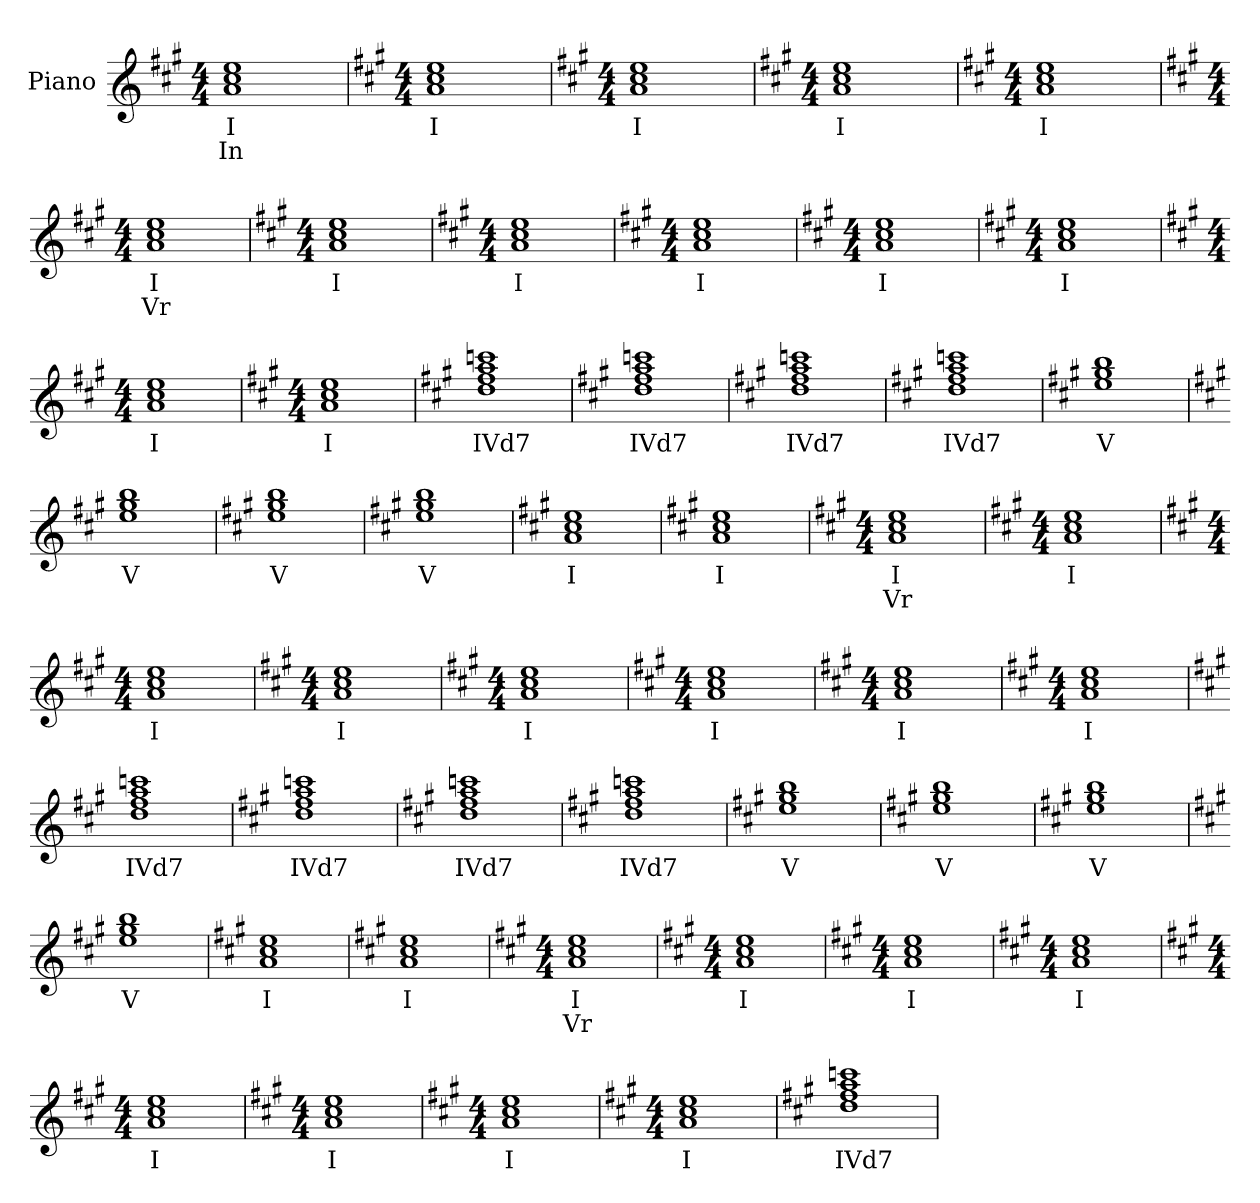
**kern	**text	**text
*part1	*part1	*part1
*staff1	*staff1	*staff1
*I"Piano	*	*
*I'Pno	*	*
*k[f#c#g#]	*	*
*A:	*	*
*M4/4	*	*
=	=	=
1a 1cc# 1ee	I	In
=	=	=
*k[f#c#g#]	*	*
*A:	*	*
*M4/4	*	*
1a 1cc# 1ee	I	.
=	=	=
*k[f#c#g#]	*	*
*A:	*	*
*M4/4	*	*
1a 1cc# 1ee	I	.
=	=	=
*k[f#c#g#]	*	*
*A:	*	*
*M4/4	*	*
1a 1cc# 1ee	I	.
=	=	=
*k[f#c#g#]	*	*
*A:	*	*
*M4/4	*	*
1a 1cc# 1ee	I	.
=	=	=
*k[f#c#g#]	*	*
*A:	*	*
*M4/4	*	*
1a 1cc# 1ee	I	Vr
=	=	=
*k[f#c#g#]	*	*
*A:	*	*
*M4/4	*	*
1a 1cc# 1ee	I	.
=	=	=
*k[f#c#g#]	*	*
*A:	*	*
*M4/4	*	*
1a 1cc# 1ee	I	.
=	=	=
*k[f#c#g#]	*	*
*A:	*	*
*M4/4	*	*
1a 1cc# 1ee	I	.
=	=	=
*k[f#c#g#]	*	*
*A:	*	*
*M4/4	*	*
1a 1cc# 1ee	I	.
=	=	=
*k[f#c#g#]	*	*
*A:	*	*
*M4/4	*	*
1a 1cc# 1ee	I	.
=	=	=
*k[f#c#g#]	*	*
*A:	*	*
*M4/4	*	*
1a 1cc# 1ee	I	.
=	=	=
*k[f#c#g#]	*	*
*A:	*	*
*M4/4	*	*
1a 1cc# 1ee	I	.
=	=	=
*k[f#c#g#]	*	*
*A:	*	*
1dd 1ff# 1aa 1cccn	IVd7	.
=	=	=
*k[f#c#g#]	*	*
*A:	*	*
1dd 1ff# 1aa 1cccn	IVd7	.
=	=	=
*k[f#c#g#]	*	*
*A:	*	*
1dd 1ff# 1aa 1cccn	IVd7	.
=	=	=
*k[f#c#g#]	*	*
*A:	*	*
1dd 1ff# 1aa 1cccn	IVd7	.
=	=	=
*k[f#c#g#]	*	*
*A:	*	*
1ee 1gg# 1bb	V	.
=	=	=
*k[f#c#g#]	*	*
*A:	*	*
1ee 1gg# 1bb	V	.
=	=	=
*k[f#c#g#]	*	*
*A:	*	*
1ee 1gg# 1bb	V	.
=	=	=
*k[f#c#g#]	*	*
*A:	*	*
1ee 1gg# 1bb	V	.
=	=	=
*k[f#c#g#]	*	*
*A:	*	*
1a 1cc# 1ee	I	.
=	=	=
*k[f#c#g#]	*	*
*A:	*	*
1a 1cc# 1ee	I	.
=	=	=
*k[f#c#g#]	*	*
*A:	*	*
*M4/4	*	*
1a 1cc# 1ee	I	Vr
=	=	=
*k[f#c#g#]	*	*
*A:	*	*
*M4/4	*	*
1a 1cc# 1ee	I	.
=	=	=
*k[f#c#g#]	*	*
*A:	*	*
*M4/4	*	*
1a 1cc# 1ee	I	.
=	=	=
*k[f#c#g#]	*	*
*A:	*	*
*M4/4	*	*
1a 1cc# 1ee	I	.
=	=	=
*k[f#c#g#]	*	*
*A:	*	*
*M4/4	*	*
1a 1cc# 1ee	I	.
=	=	=
*k[f#c#g#]	*	*
*A:	*	*
*M4/4	*	*
1a 1cc# 1ee	I	.
=	=	=
*k[f#c#g#]	*	*
*A:	*	*
*M4/4	*	*
1a 1cc# 1ee	I	.
=	=	=
*k[f#c#g#]	*	*
*A:	*	*
*M4/4	*	*
1a 1cc# 1ee	I	.
=	=	=
*k[f#c#g#]	*	*
*A:	*	*
1dd 1ff# 1aa 1cccn	IVd7	.
=	=	=
*k[f#c#g#]	*	*
*A:	*	*
1dd 1ff# 1aa 1cccn	IVd7	.
=	=	=
*k[f#c#g#]	*	*
*A:	*	*
1dd 1ff# 1aa 1cccn	IVd7	.
=	=	=
*k[f#c#g#]	*	*
*A:	*	*
1dd 1ff# 1aa 1cccn	IVd7	.
=	=	=
*k[f#c#g#]	*	*
*A:	*	*
1ee 1gg# 1bb	V	.
=	=	=
*k[f#c#g#]	*	*
*A:	*	*
1ee 1gg# 1bb	V	.
=	=	=
*k[f#c#g#]	*	*
*A:	*	*
1ee 1gg# 1bb	V	.
=	=	=
*k[f#c#g#]	*	*
*A:	*	*
1ee 1gg# 1bb	V	.
=	=	=
*k[f#c#g#]	*	*
*A:	*	*
1a 1cc# 1ee	I	.
=	=	=
*k[f#c#g#]	*	*
*A:	*	*
1a 1cc# 1ee	I	.
=	=	=
*k[f#c#g#]	*	*
*A:	*	*
*M4/4	*	*
1a 1cc# 1ee	I	Vr
=	=	=
*k[f#c#g#]	*	*
*A:	*	*
*M4/4	*	*
1a 1cc# 1ee	I	.
=	=	=
*k[f#c#g#]	*	*
*A:	*	*
*M4/4	*	*
1a 1cc# 1ee	I	.
=	=	=
*k[f#c#g#]	*	*
*A:	*	*
*M4/4	*	*
1a 1cc# 1ee	I	.
=	=	=
*k[f#c#g#]	*	*
*A:	*	*
*M4/4	*	*
1a 1cc# 1ee	I	.
=	=	=
*k[f#c#g#]	*	*
*A:	*	*
*M4/4	*	*
1a 1cc# 1ee	I	.
=	=	=
*k[f#c#g#]	*	*
*A:	*	*
*M4/4	*	*
1a 1cc# 1ee	I	.
=	=	=
*k[f#c#g#]	*	*
*A:	*	*
*M4/4	*	*
1a 1cc# 1ee	I	.
=	=	=
*k[f#c#g#]	*	*
*A:	*	*
1dd 1ff# 1aa 1cccn	IVd7	.
=	=	=
*-	*-	*-
